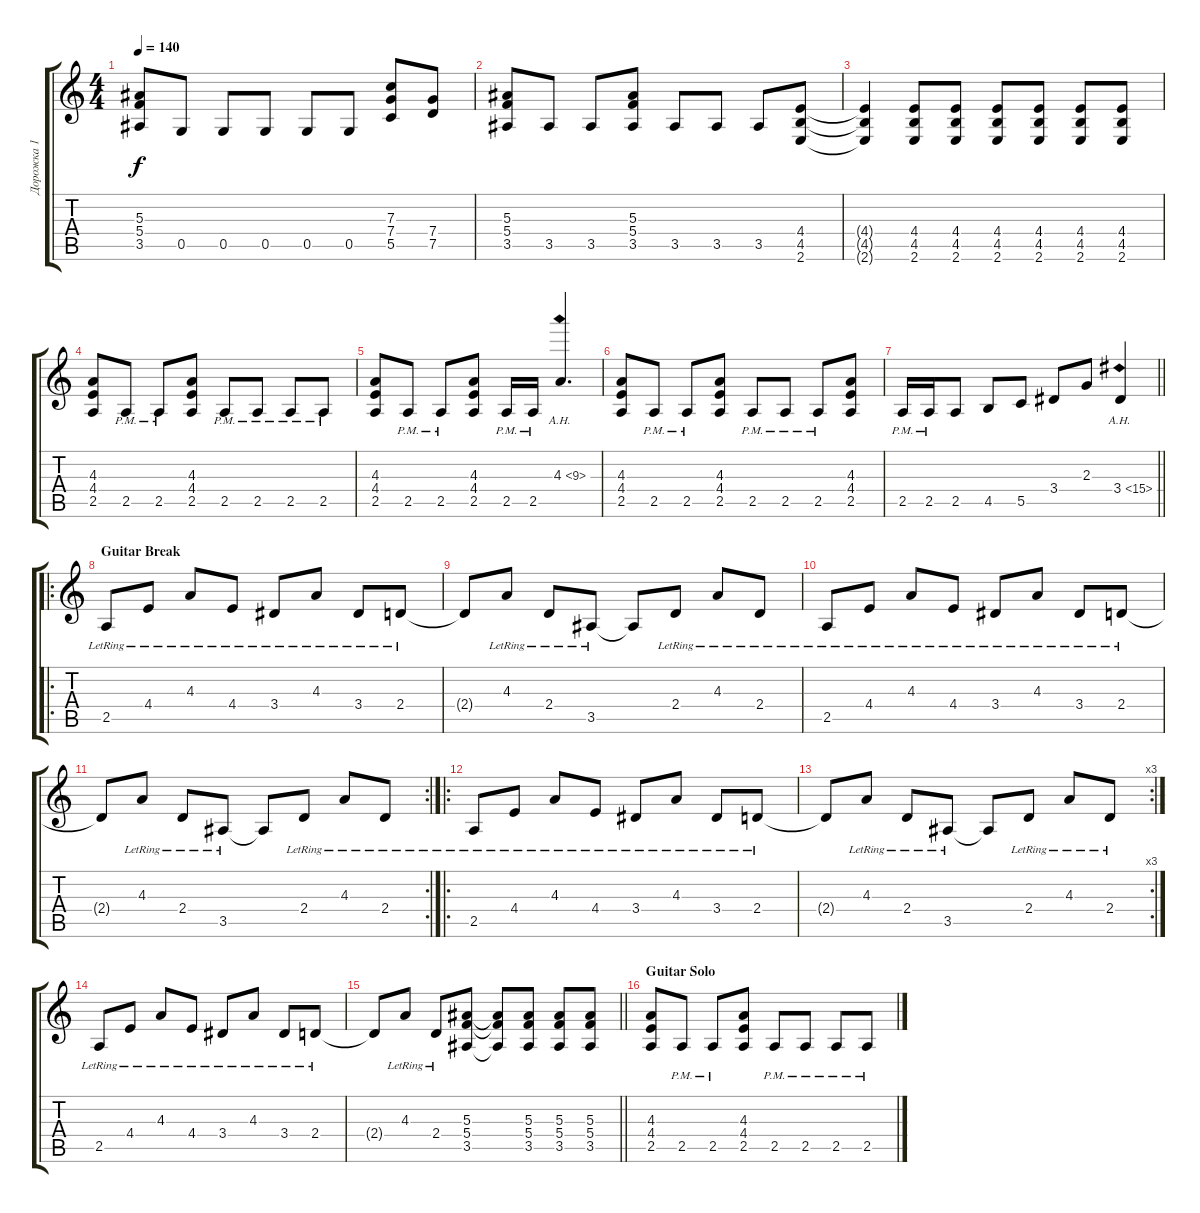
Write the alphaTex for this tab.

\track ("Дорожка 1" "Дорожка 1") {instrument distortionguitar}
\staff {score tabs}
\tuning (D4 A3 F3 C3 G2 D2) {hide}
\ts (4 4)
\tempo 140
\clef g2
\ks c
(5.3{t} 5.4{t} 3.5{t}).8{dy f} 0.5.8 0.5.8 0.5.8 0.5.8 0.5.8 (7.3 7.4 5.5).8 (7.4 7.5).8 |
(5.3 5.4 3.5).8 3.5.8 3.5.8 (5.3 5.4 3.5).8 3.5.8 3.5.8 3.5.8 (4.4 4.5 2.6).8 |
(4.4{t} 4.5{t} 2.6{t}).4 (4.4 4.5 2.6).8 (4.4 4.5 2.6).8 (4.4 4.5 2.6).8 (4.4 4.5 2.6).8 (4.4 4.5 2.6).8 (4.4 4.5 2.6).8 |
(4.3 4.4 2.5).8 2.5{pm}.8 2.5{pm}.8 (4.3 4.4 2.5).8 2.5{pm}.8 2.5{pm}.8 2.5{pm}.8 2.5{pm}.8 |
(4.3 4.4 2.5).8 2.5{pm}.8 2.5{pm}.8 (4.3 4.4 2.5).8 2.5{pm}.16 2.5{pm}.16 4.3{ah 5}.4{d} |
(4.3 4.4 2.5).8 2.5{pm}.8 2.5{pm}.8 (4.3 4.4 2.5).8 2.5{pm}.8 2.5{pm}.8 2.5{pm}.8 (4.3 4.4 2.5).8 |
\barLineRight lightlight
2.5{pm}.16 2.5{pm}.16 2.5.8 4.5.8 5.5.8 3.4.8 2.3.8 3.4{ah 12}.4 |
\ro
\section ("" "Guitar Break")
2.5{lr}.8 4.4{lr}.8 4.3{lr}.8 4.4{lr}.8 3.4{lr}.8 4.3{lr}.8 3.4{lr}.8 2.4{lr}.8 |
2.4{t}.8 4.3{lr}.8 2.4{lr}.8 3.5{lr}.8 3.5{t}.8 2.4{lr}.8 4.3{lr}.8 2.4{lr}.8 |
2.5{lr}.8 4.4{lr}.8 4.3{lr}.8 4.4{lr}.8 3.4{lr}.8 4.3{lr}.8 3.4{lr}.8 2.4{lr}.8 |
\rc 2
2.4{t}.8 4.3{lr}.8 2.4{lr}.8 3.5{lr}.8 3.5{t}.8 2.4{lr}.8 4.3{lr}.8 2.4{lr}.8 |
\ro
2.5{lr}.8 4.4{lr}.8 4.3{lr}.8 4.4{lr}.8 3.4{lr}.8 4.3{lr}.8 3.4{lr}.8 2.4{lr}.8 |
\rc 3
2.4{t}.8 4.3{lr}.8 2.4{lr}.8 3.5{lr}.8 3.5{t}.8 2.4{lr}.8 4.3{lr}.8 2.4{lr}.8 |
2.5{lr}.8 4.4{lr}.8 4.3{lr}.8 4.4{lr}.8 3.4{lr}.8 4.3{lr}.8 3.4{lr}.8 2.4{lr}.8 |
\barLineRight lightlight
2.4{t}.8 4.3{lr}.8 2.4{lr}.8 (5.3 5.4 3.5).8 (5.3{t} 5.4{t} 3.5{t}).8 (5.3 5.4 3.5).8 (5.3 5.4 3.5).8 (5.3 5.4 3.5).8 |
\section ("" "Guitar Solo")
(4.3 4.4 2.5).8 2.5{pm}.8 2.5{pm}.8 (4.3 4.4 2.5).8 2.5{pm}.8 2.5{pm}.8 2.5{pm}.8 2.5{pm}.8
